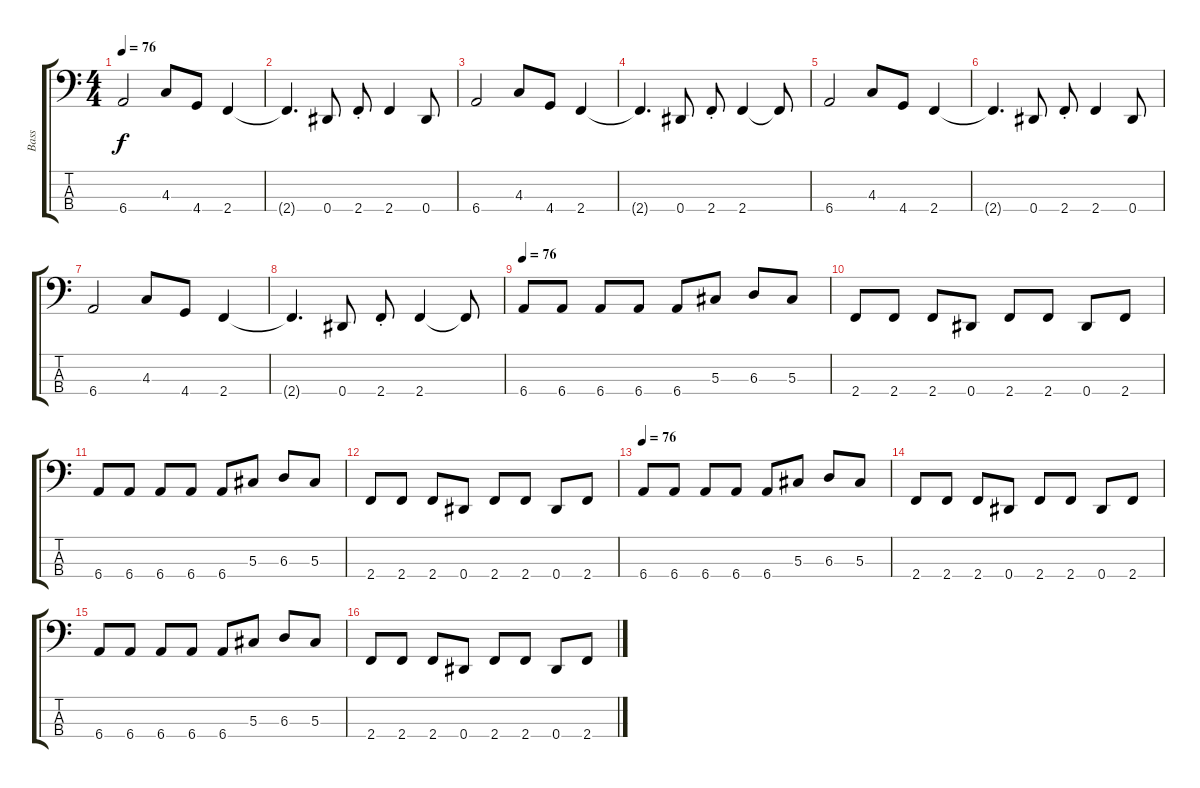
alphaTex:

\track ("Bass" "Bass") {instrument electricbassfinger}
\staff {score tabs}
\tuning (Gb2 Db2 Ab1 Eb1) {hide}
\ts (4 4)
\tempo 76
\clef f4
\ks c
6.4.2{dy f} 4.3.8 4.4.8 2.4.4 |
2.4{t}.4{d} 0.4.8 2.4{st}.8 2.4.4 0.4.8 |
6.4.2 4.3.8 4.4.8 2.4.4 |
2.4{t}.4{d} 0.4.8 2.4{st}.8 2.4.4 2.4{t}.8 |
6.4.2 4.3.8 4.4.8 2.4.4 |
2.4{t}.4{d} 0.4.8 2.4{st}.8 2.4.4 0.4.8 |
6.4.2 4.3.8 4.4.8 2.4.4 |
2.4{t}.4{d} 0.4.8 2.4{st}.8 2.4.4 2.4{t}.8 |
\tempo 76
6.4.8 6.4.8 6.4.8 6.4.8 6.4.8 5.3.8 6.3.8 5.3.8 |
2.4.8 2.4.8 2.4.8 0.4.8 2.4.8 2.4.8 0.4.8 2.4.8 |
6.4.8 6.4.8 6.4.8 6.4.8 6.4.8 5.3.8 6.3.8 5.3.8 |
2.4.8 2.4.8 2.4.8 0.4.8 2.4.8 2.4.8 0.4.8 2.4.8 |
\tempo 76
6.4.8 6.4.8 6.4.8 6.4.8 6.4.8 5.3.8 6.3.8 5.3.8 |
2.4.8 2.4.8 2.4.8 0.4.8 2.4.8 2.4.8 0.4.8 2.4.8 |
6.4.8 6.4.8 6.4.8 6.4.8 6.4.8 5.3.8 6.3.8 5.3.8 |
2.4.8 2.4.8 2.4.8 0.4.8 2.4.8 2.4.8 0.4.8 2.4.8
